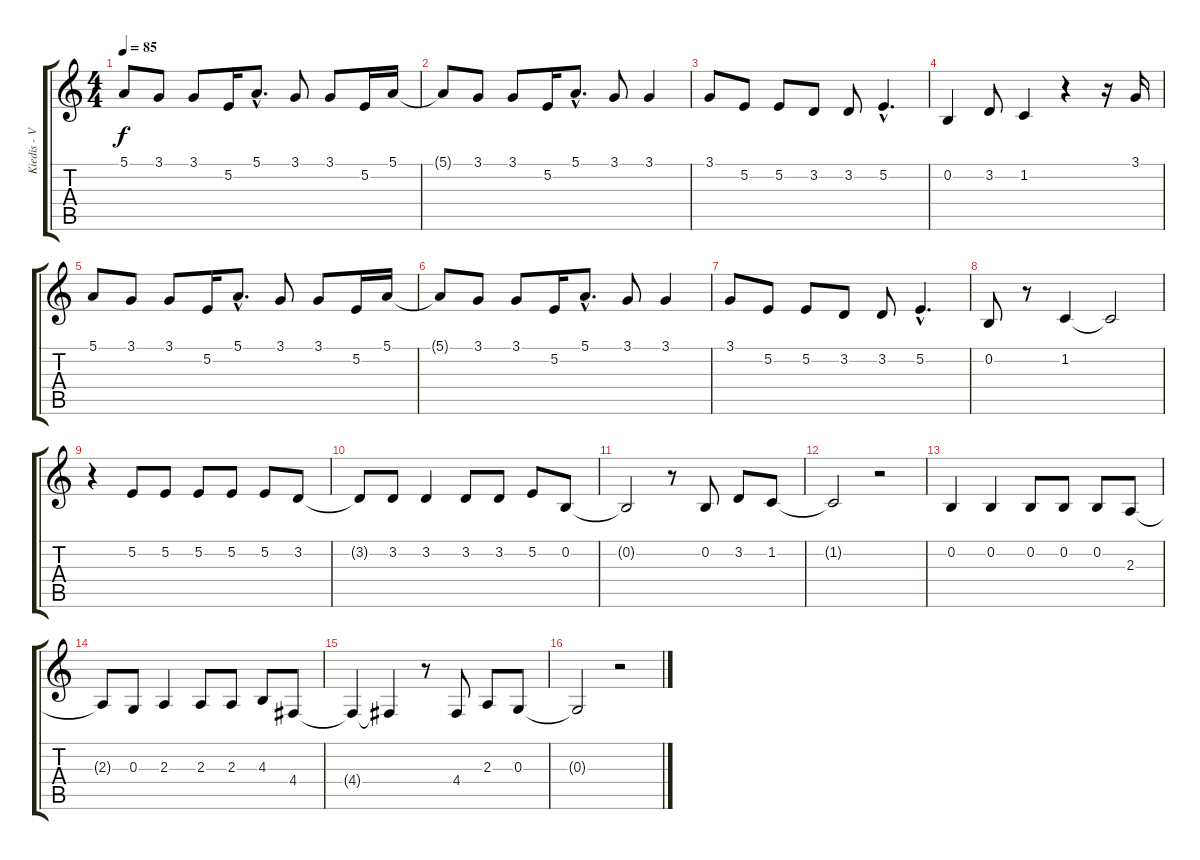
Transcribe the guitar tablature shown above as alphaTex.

\track ("Kiedis - Voice" "Kiedis - V") {instrument bassoon}
\staff {score tabs}
\tuning (E4 B3 G3 D3 A2 E2) {hide}
\ts (4 4)
\tempo 85
\clef g2
\ks c
5.1.8{dy f} 3.1.8 3.1.8 5.2.16 5.1{hac}.8{d} 3.1.8 3.1.8 5.2.16 5.1.16 |
5.1{t}.8 3.1.8 3.1.8 5.2.16 5.1{hac}.8{d} 3.1.8 3.1.4 |
3.1.8 5.2.8 5.2.8 3.2.8 3.2.8 5.2{hac}.4{d} |
0.2.4 3.2.8 1.2.4 r.4 r.16 3.1.16 |
5.1.8 3.1.8 3.1.8 5.2.16 5.1{hac}.8{d} 3.1.8 3.1.8 5.2.16 5.1.16 |
5.1{t}.8 3.1.8 3.1.8 5.2.16 5.1{hac}.8{d} 3.1.8 3.1.4 |
3.1.8 5.2.8 5.2.8 3.2.8 3.2.8 5.2{hac}.4{d} |
0.2.8 r.8 1.2.4 1.2{t}.2 |
r.4 5.2.8 5.2.8 5.2.8 5.2.8 5.2.8 3.2.8 |
3.2{t}.8 3.2.8 3.2.4 3.2.8 3.2.8 5.2.8 0.2.8 |
0.2{t}.2 r.8 0.2.8 3.2.8 1.2.8 |
1.2{t}.2 r.2 |
0.2.4 0.2.4 0.2.8 0.2.8 0.2.8 2.3.8 |
2.3{t}.8 0.3.8 2.3.4 2.3.8 2.3.8 4.3.8 4.4.8 |
4.4{t}.4 4.4{t}.4 r.8 4.4.8 2.3.8 0.3.8 |
0.3{t}.2 r.2
